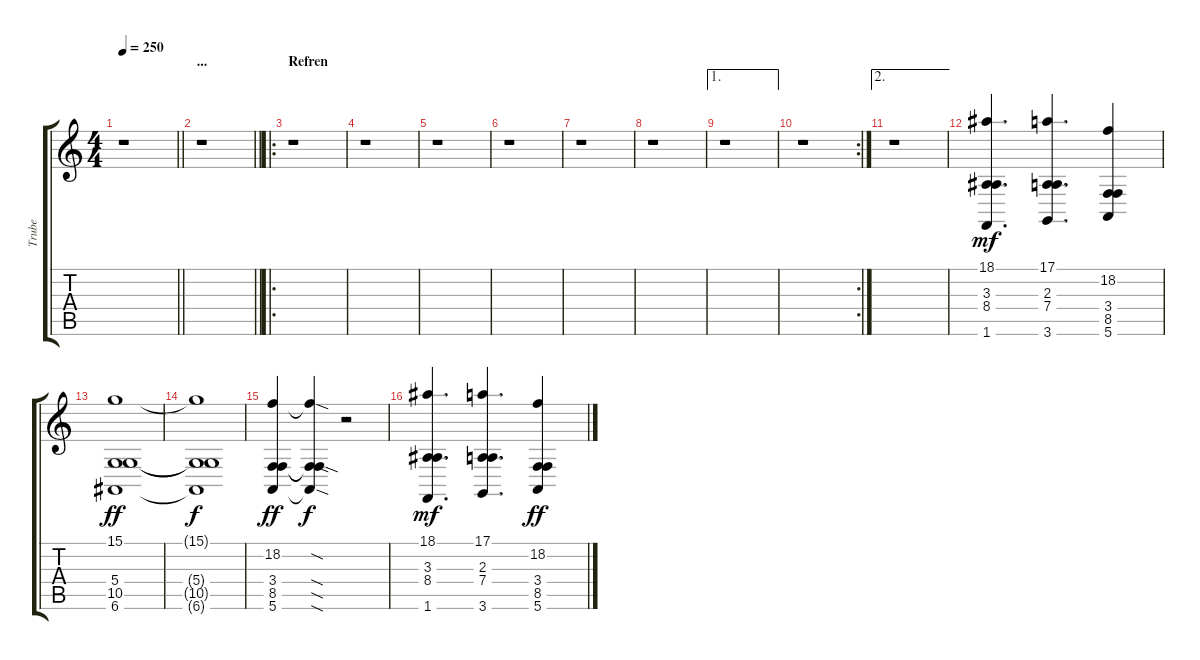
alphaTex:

\track ("Trube" "Trube") {instrument trumpet}
\staff {score tabs}
\tuning (E4 B3 G3 D3 A2 E2) {hide}
\ts (4 4)
\tempo 250
\clef g2
\barLineRight lightlight
\ks c
r.1{dy f} |
\section ("" "...")
\barLineRight lightlight
r.1 |
\ro
\section ("" "Refren")
r.1 |
r.1 |
r.1 |
r.1 |
r.1 |
r.1 |
\ae 1
r.1 |
\rc 2
r.1 |
\ae 2
r.1{volume 16} |
(18.1 3.3 8.4 1.6).4{d dy mf} (17.1 2.3 7.4 3.6).4{d} (18.2 3.4 8.5 5.6).4 |
(15.1 5.4 10.5 6.6).1{dy ff} |
(15.1{t} 5.4{t} 10.5{t} 6.6{t}).1{dy f} |
(18.2 3.4 8.5 5.6).4{dy ff} (18.2{sod t} 3.4{sod t} 8.5{sod t} 5.6{sod t}).4{dy f} r.2 |
(18.1 3.3 8.4 1.6).4{d dy mf} (17.1 2.3 7.4 3.6).4{d} (18.2 3.4 8.5 5.6).4{dy ff}
